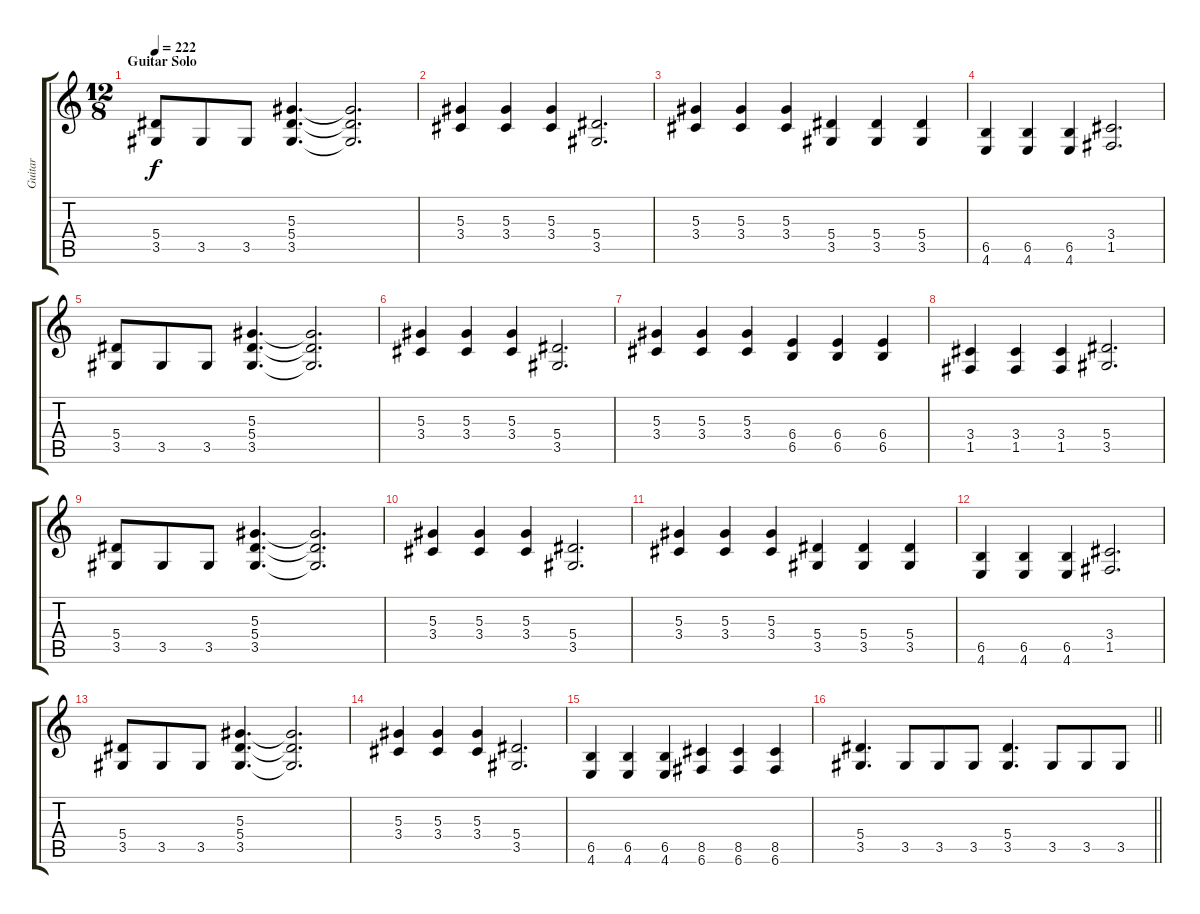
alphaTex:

\track ("Guitar" "Guitar") {instrument distortionguitar}
\staff {score tabs}
\tuning (C4 G3 Eb3 Bb2 F2 C2) {hide}
\ts (12 8)
\section ("" "Guitar Solo")
\tempo 222
\clef g2
\ks c
(5.4 3.5).8{dy f} 3.5.8 3.5.8 (5.3 5.4 3.5).4{d} (5.3{t} 5.4{t} 3.5{t}).2{d} |
(5.3 3.4).4 (5.3 3.4).4 (5.3 3.4).4 (5.4 3.5).2{d} |
(5.3 3.4).4 (5.3 3.4).4 (5.3 3.4).4 (5.4 3.5).4 (5.4 3.5).4 (5.4 3.5).4 |
(6.5 4.6).4 (6.5 4.6).4 (6.5 4.6).4 (3.4 1.5).2{d} |
(5.4 3.5).8 3.5.8 3.5.8 (5.3 5.4 3.5).4{d} (5.3{t} 5.4{t} 3.5{t}).2{d} |
(5.3 3.4).4 (5.3 3.4).4 (5.3 3.4).4 (5.4 3.5).2{d} |
(5.3 3.4).4 (5.3 3.4).4 (5.3 3.4).4 (6.4 6.5).4 (6.4 6.5).4 (6.4 6.5).4 |
(3.4 1.5).4 (3.4 1.5).4 (3.4 1.5).4 (5.4 3.5).2{d} |
(5.4 3.5).8 3.5.8 3.5.8 (5.3 5.4 3.5).4{d} (5.3{t} 5.4{t} 3.5{t}).2{d} |
(5.3 3.4).4 (5.3 3.4).4 (5.3 3.4).4 (5.4 3.5).2{d} |
(5.3 3.4).4 (5.3 3.4).4 (5.3 3.4).4 (5.4 3.5).4 (5.4 3.5).4 (5.4 3.5).4 |
(6.5 4.6).4 (6.5 4.6).4 (6.5 4.6).4 (3.4 1.5).2{d} |
(5.4 3.5).8 3.5.8 3.5.8 (5.3 5.4 3.5).4{d} (5.3{t} 5.4{t} 3.5{t}).2{d} |
(5.3 3.4).4 (5.3 3.4).4 (5.3 3.4).4 (5.4 3.5).2{d} |
(6.5 4.6).4 (6.5 4.6).4 (6.5 4.6).4 (8.5 6.6).4 (8.5 6.6).4 (8.5 6.6).4 |
\barLineRight lightlight
(5.4 3.5).4{d} 3.5.8 3.5.8 3.5.8 (5.4 3.5).4{d} 3.5.8 3.5.8 3.5.8
